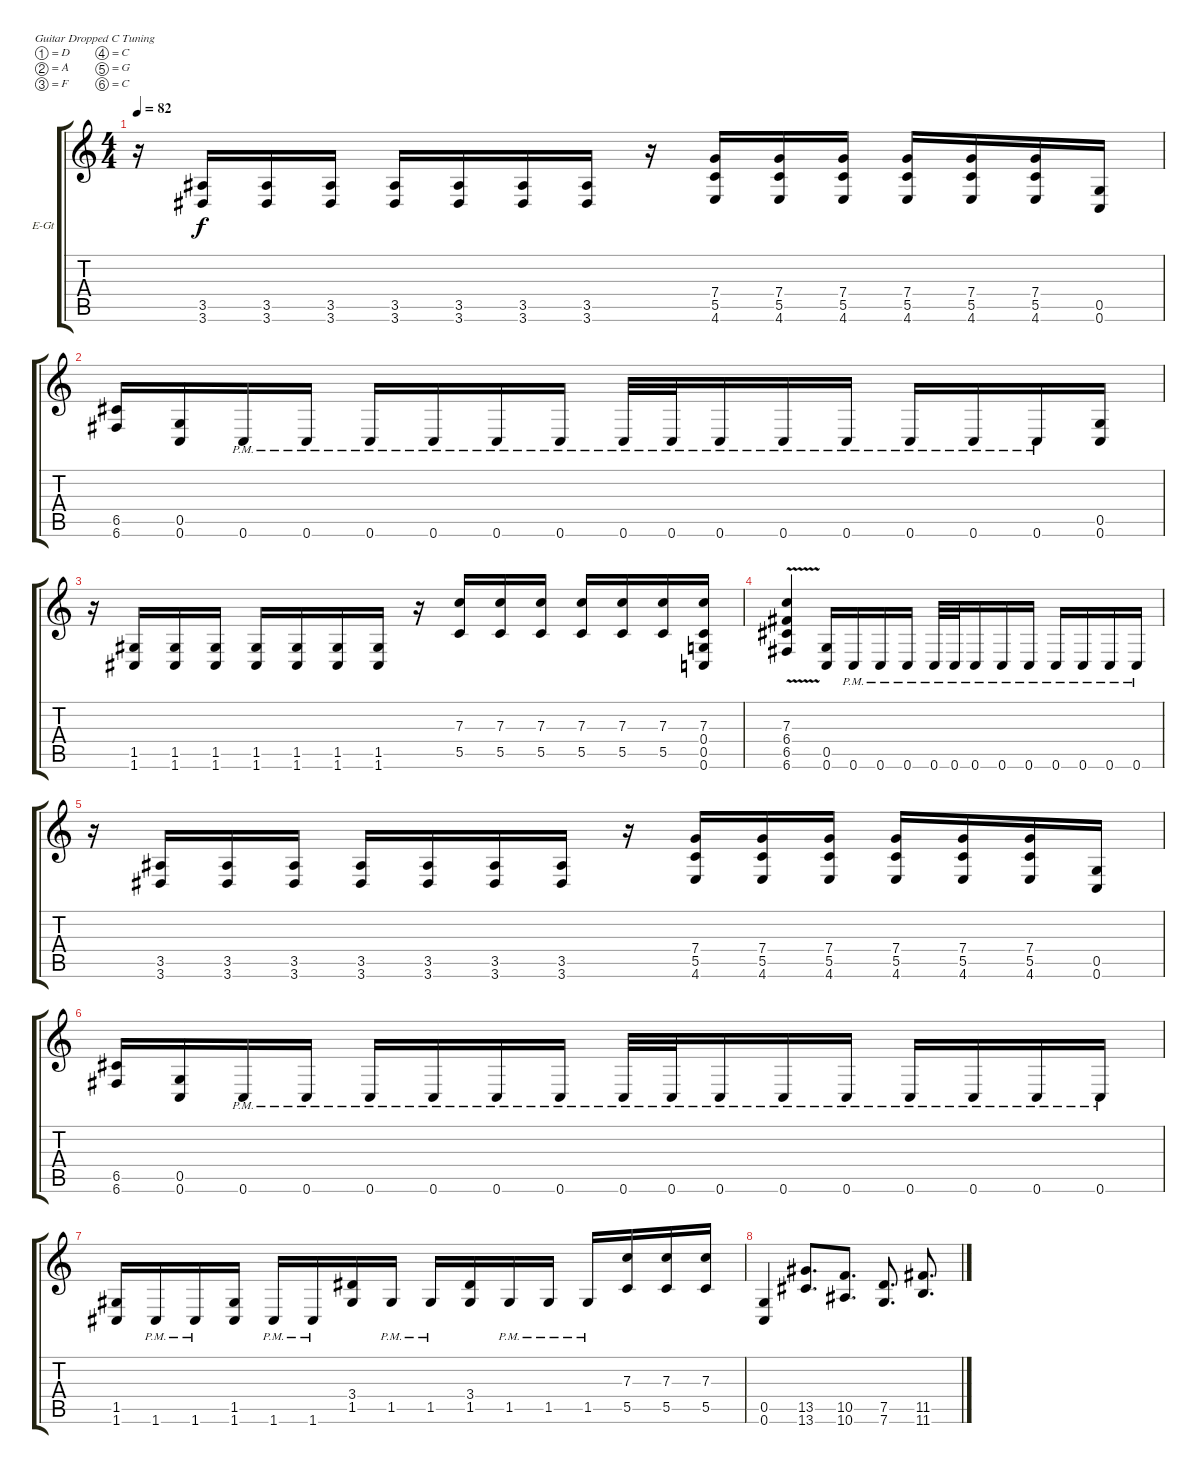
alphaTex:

\bracketExtendMode groupsimilarinstruments
\firstSystemTrackNameOrientation horizontal
\otherSystemsTrackNameOrientation horizontal
\track ("Kaleb - Rhythm" "E-Gt") {instrument distortionguitar}
\staff {score tabs}
\tuning (D4 A3 F3 C3 G2 C2)
\ts (4 4)
\tempo 82
\clef g2
\ks c
r.16{dy f} (3.6 3.5).16 (3.5 3.6).16 (3.6 3.5).16 (3.5 3.6).16 (3.6 3.5).16 (3.5 3.6).16 (3.6 3.5).16 r.16 (4.6 5.5 7.4).16 (4.6 5.5 7.4).16 (4.6 5.5 7.4).16 (4.6 5.5 7.4).16 (4.6 5.5 7.4).16 (4.6 5.5 7.4).16 (0.5 0.6).16 |
(6.6 6.5).16 (0.5 0.6).16 0.6{pm}.16 0.6{pm}.16 0.6{pm}.16 0.6{pm}.16 0.6{pm}.16 0.6{pm}.16 0.6{pm}.32 0.6{pm}.32 0.6{pm}.16 0.6{pm}.16 0.6{pm}.16 0.6{pm}.16 0.6{pm}.16 0.6{pm}.16 (0.6 0.5).16 |
r.16 (1.6 1.5).16 (1.5 1.6).16 (1.6 1.5).16 (1.5 1.6).16 (1.6 1.5).16 (1.5 1.6).16 (1.6 1.5).16 r.16 (5.5 7.3).16 (5.5 7.3).16 (5.5 7.3).16 (5.5 7.3).16 (5.5 7.3).16 (5.5 7.3).16 (0.6 0.5 7.3 0.4).16 |
(6.6{v} 6.5{v} 7.3 6.4).4 (0.6 0.5).16 0.6{pm}.16 0.6{pm}.16 0.6{pm}.16 0.6{pm}.32 0.6{pm}.32 0.6{pm}.16 0.6{pm}.16 0.6{pm}.16 0.6{pm}.16 0.6{pm}.16 0.6{pm}.16 0.6{pm}.16 |
r.16 (3.6 3.5).16 (3.5 3.6).16 (3.6 3.5).16 (3.5 3.6).16 (3.6 3.5).16 (3.5 3.6).16 (3.6 3.5).16 r.16 (4.6 5.5 7.4).16 (4.6 5.5 7.4).16 (4.6 5.5 7.4).16 (4.6 5.5 7.4).16 (4.6 5.5 7.4).16 (4.6 5.5 7.4).16 (0.5 0.6).16 |
(6.6 6.5).16 (0.6 0.5).16 0.6{pm}.16 0.6{pm}.16 0.6{pm}.16 0.6{pm}.16 0.6{pm}.16 0.6{pm}.16 0.6{pm}.32 0.6{pm}.32 0.6{pm}.16 0.6{pm}.16 0.6{pm}.16 0.6{pm}.16 0.6{pm}.16 0.6{pm}.16 0.6{pm}.16 |
(1.6 1.5).16 1.6{pm}.16 1.6{pm}.16 (1.5 1.6).16 1.6{pm}.16 1.6{pm}.16 (1.5 3.4).16 1.5{pm}.16 1.5{pm}.16 (1.5 3.4).16 1.5{pm}.16 1.5{pm}.16 1.5{pm}.16 (5.5 7.3).16 (5.5 7.3).16 (5.5 7.3).16 |
(0.6 0.5).4 (13.6 13.5).8{d} (10.6 10.5).8{d} (7.6 7.5).8{d} (11.6 11.5).8{d}
